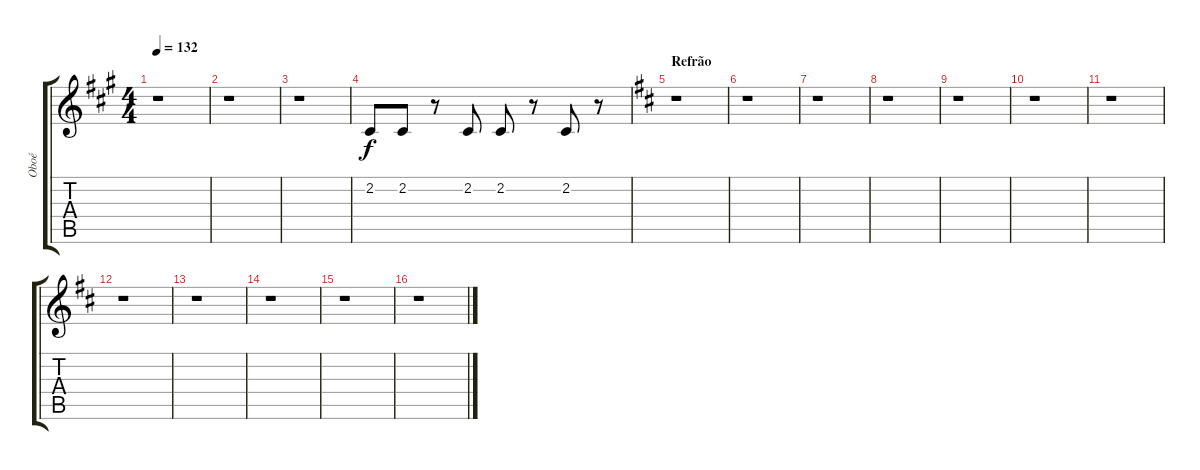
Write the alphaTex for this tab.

\track ("Oboé" "Oboé") {instrument oboe}
\staff {score tabs}
\tuning (E4 B3 G3 D3 A2 E2) {hide}
\ts (4 4)
\tempo 132
\clef g2
\ks f#minor
r.1{dy mp} |
r.1 |
r.1 |
2.2.8{dy f} 2.2.8 r.8 2.2.8 2.2.8 r.8 2.2.8 r.8 |
\section ("" "Refrão")
\ks bminor
r.1 |
r.1 |
r.1 |
r.1 |
r.1 |
r.1 |
r.1 |
r.1 |
r.1 |
r.1 |
r.1 |
r.1
